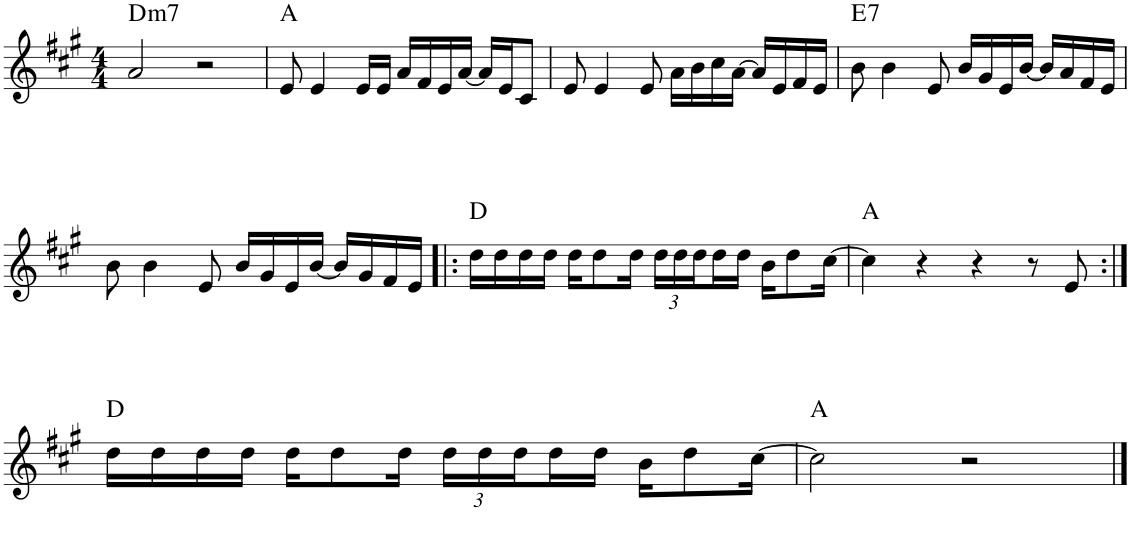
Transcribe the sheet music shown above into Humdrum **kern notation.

**kern	**harte
*part1	*part1
*staff1	*
*I"Piano	*
*I'Pno.	*
!!LO:PB:g=z
*clefG2	*
*k[f#c#g#]	*
*M4/4	*
=28	=28
!	!LO:H:kt=m7
2a/	D:min7
2r	.
=29	=29
8e/	A:maj
4e/	.
16e/LL	.
16e/JJ	.
16a/LL	.
16f#/	.
16e/	.
[16a/JJ	.
16a/LL]	.
16e/J	.
8c#/J	.
=30	=30
8e/	.
4e/	.
8e/	.
16a\LL	.
16b\	.
16cc#\	.
[16a\JJ	.
16a/LL]	.
16e/	.
16f#/	.
16e/JJ	.
=31	=31
!	!LO:H:kt=7
8b\	E:7
4b\	.
8e/	.
16b/LL	.
16g#/	.
16e/	.
[16b/JJ	.
16b/LL]	.
16a/	.
16f#/	.
16e/JJ	.
!!LO:LB:g=z
=32	=32
8b\	.
4b\	.
8e/	.
16b/LL	.
16g#/	.
16e/	.
[16b/JJ	.
16b/LL]	.
16g#/	.
16f#/	.
16e/JJ	.
=33!|:	=33!|:
16dd\LL	D:maj
16dd\	.
16dd\	.
16dd\JJ	.
16dd\KL	.
8dd\	.
16dd\Jk	.
*Xbrackettup	*
24dd\LL	.
24dd\	.
24dd\	.
16dd\	.
16dd\JJ	.
16b\KL	.
8dd\	.
[16cc#\Jk	.
=34	=34
4cc#\]	A:maj
4r	.
4r	.
8r	.
8e/	.
!!LO:LB:g=z
=35:|!	=35:|!
16dd\LL	D:maj
16dd\	.
16dd\	.
16dd\JJ	.
16dd\KL	.
8dd\	.
16dd\Jk	.
24dd\LL	.
24dd\	.
24dd\	.
16dd\	.
16dd\JJ	.
16b\KL	.
8dd\	.
[16cc#\Jk	.
=36	=36
2cc#\]	A:maj
2r	.
==	==
*-	*-
